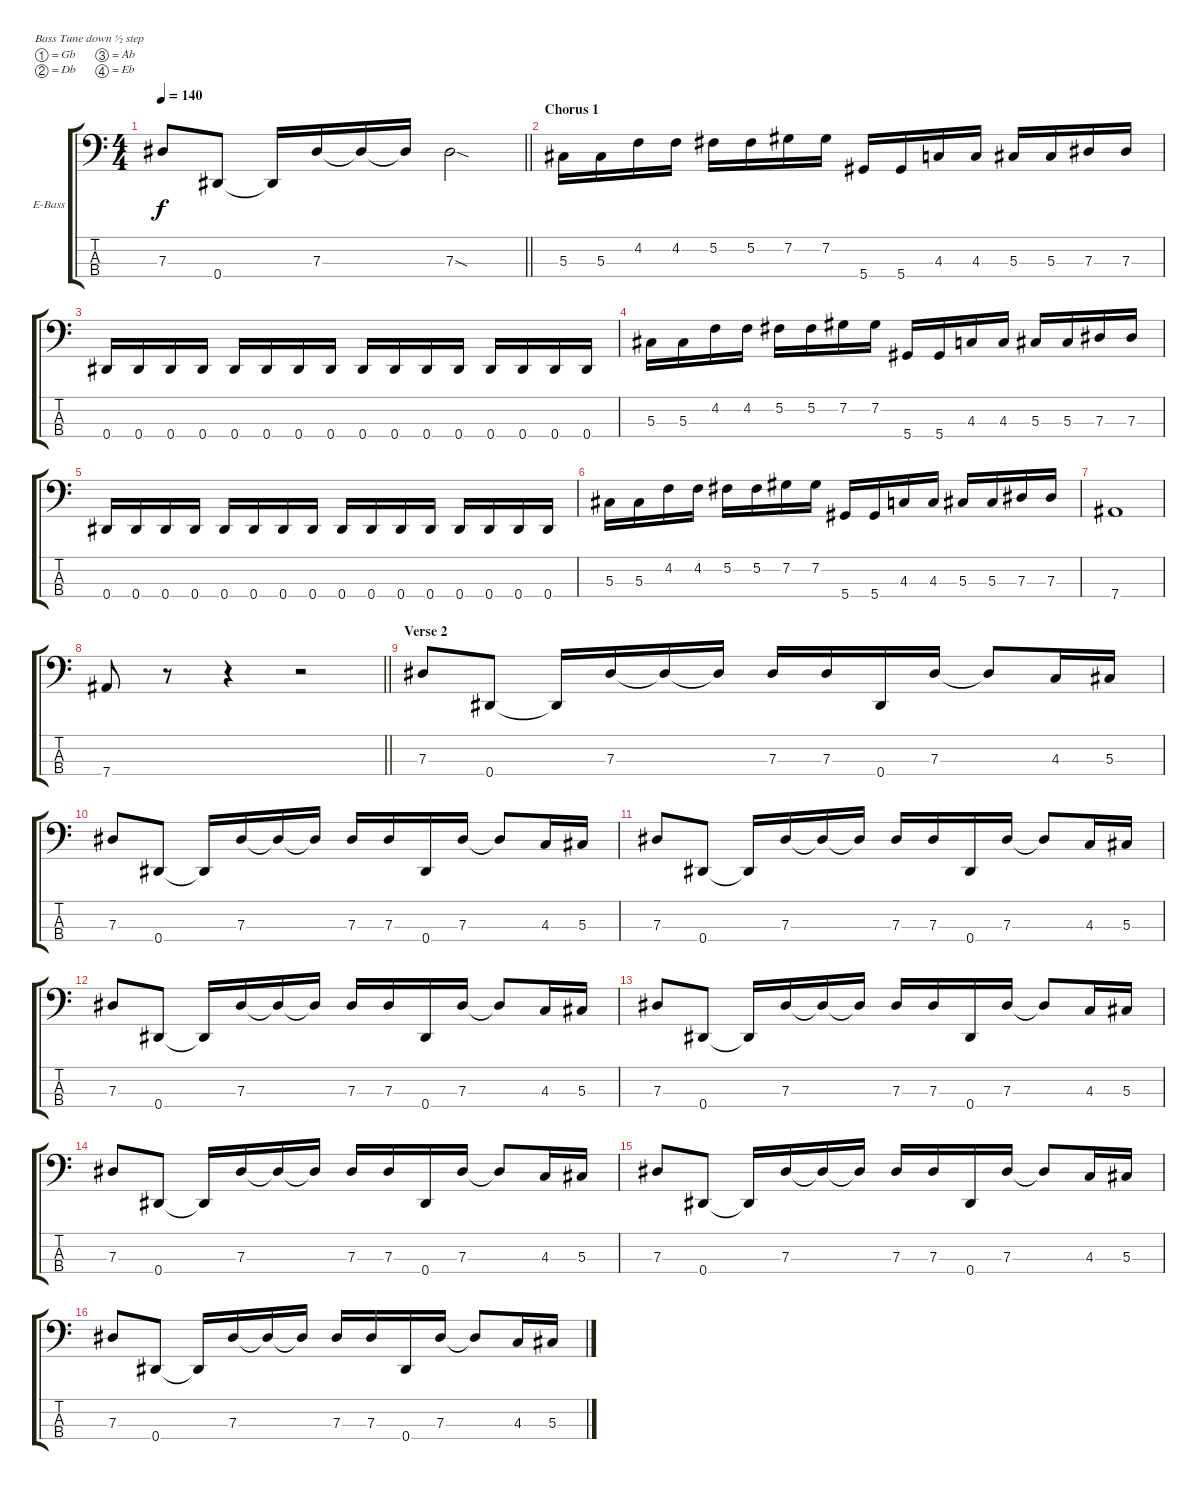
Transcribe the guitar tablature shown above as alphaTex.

\bracketExtendMode groupsimilarinstruments
\firstSystemTrackNameOrientation horizontal
\otherSystemsTrackNameOrientation horizontal
\track ("Bass" "E-Bass") {instrument electricbassfinger}
\staff {score tabs}
\tuning (Gb2 Db2 Ab1 Eb1)
\ts (4 4)
\tempo 140
\clef f4
\barLineRight lightlight
\ks c
7.3.8{dy f} 0.4.8 0.4{t}.16 7.3.16 7.3{t}.16 7.3{t}.16 7.3{sod}.2 |
\section ("" "Chorus 1")
5.3.16 5.3.16 4.2.16 4.2.16 5.2.16 5.2.16 7.2.16 7.2.16 5.4.16 5.4.16 4.3.16 4.3.16 5.3.16 5.3.16 7.3.16 7.3.16 |
0.4.16 0.4.16 0.4.16 0.4.16 0.4.16 0.4.16 0.4.16 0.4.16 0.4.16 0.4.16 0.4.16 0.4.16 0.4.16 0.4.16 0.4.16 0.4.16 |
5.3.16 5.3.16 4.2.16 4.2.16 5.2.16 5.2.16 7.2.16 7.2.16 5.4.16 5.4.16 4.3.16 4.3.16 5.3.16 5.3.16 7.3.16 7.3.16 |
0.4.16 0.4.16 0.4.16 0.4.16 0.4.16 0.4.16 0.4.16 0.4.16 0.4.16 0.4.16 0.4.16 0.4.16 0.4.16 0.4.16 0.4.16 0.4.16 |
5.3.16 5.3.16 4.2.16 4.2.16 5.2.16 5.2.16 7.2.16 7.2.16 5.4.16 5.4.16 4.3.16 4.3.16 5.3.16 5.3.16 7.3.16 7.3.16 |
7.4.1 |
\barLineRight lightlight
7.4.8 r.8 r.4 r.2 |
\section ("" "Verse 2")
7.3.8 0.4.8 0.4{t}.16 7.3.16 7.3{t}.16 7.3{t}.16 7.3.16 7.3.16 0.4.16 7.3.16 7.3{t}.8 4.3.16 5.3.16 |
7.3.8 0.4.8 0.4{t}.16 7.3.16 7.3{t}.16 7.3{t}.16 7.3.16 7.3.16 0.4.16 7.3.16 7.3{t}.8 4.3.16 5.3.16 |
7.3.8 0.4.8 0.4{t}.16 7.3.16 7.3{t}.16 7.3{t}.16 7.3.16 7.3.16 0.4.16 7.3.16 7.3{t}.8 4.3.16 5.3.16 |
7.3.8 0.4.8 0.4{t}.16 7.3.16 7.3{t}.16 7.3{t}.16 7.3.16 7.3.16 0.4.16 7.3.16 7.3{t}.8 4.3.16 5.3.16 |
7.3.8 0.4.8 0.4{t}.16 7.3.16 7.3{t}.16 7.3{t}.16 7.3.16 7.3.16 0.4.16 7.3.16 7.3{t}.8 4.3.16 5.3.16 |
7.3.8 0.4.8 0.4{t}.16 7.3.16 7.3{t}.16 7.3{t}.16 7.3.16 7.3.16 0.4.16 7.3.16 7.3{t}.8 4.3.16 5.3.16 |
7.3.8 0.4.8 0.4{t}.16 7.3.16 7.3{t}.16 7.3{t}.16 7.3.16 7.3.16 0.4.16 7.3.16 7.3{t}.8 4.3.16 5.3.16 |
7.3.8 0.4.8 0.4{t}.16 7.3.16 7.3{t}.16 7.3{t}.16 7.3.16 7.3.16 0.4.16 7.3.16 7.3{t}.8 4.3.16 5.3.16
